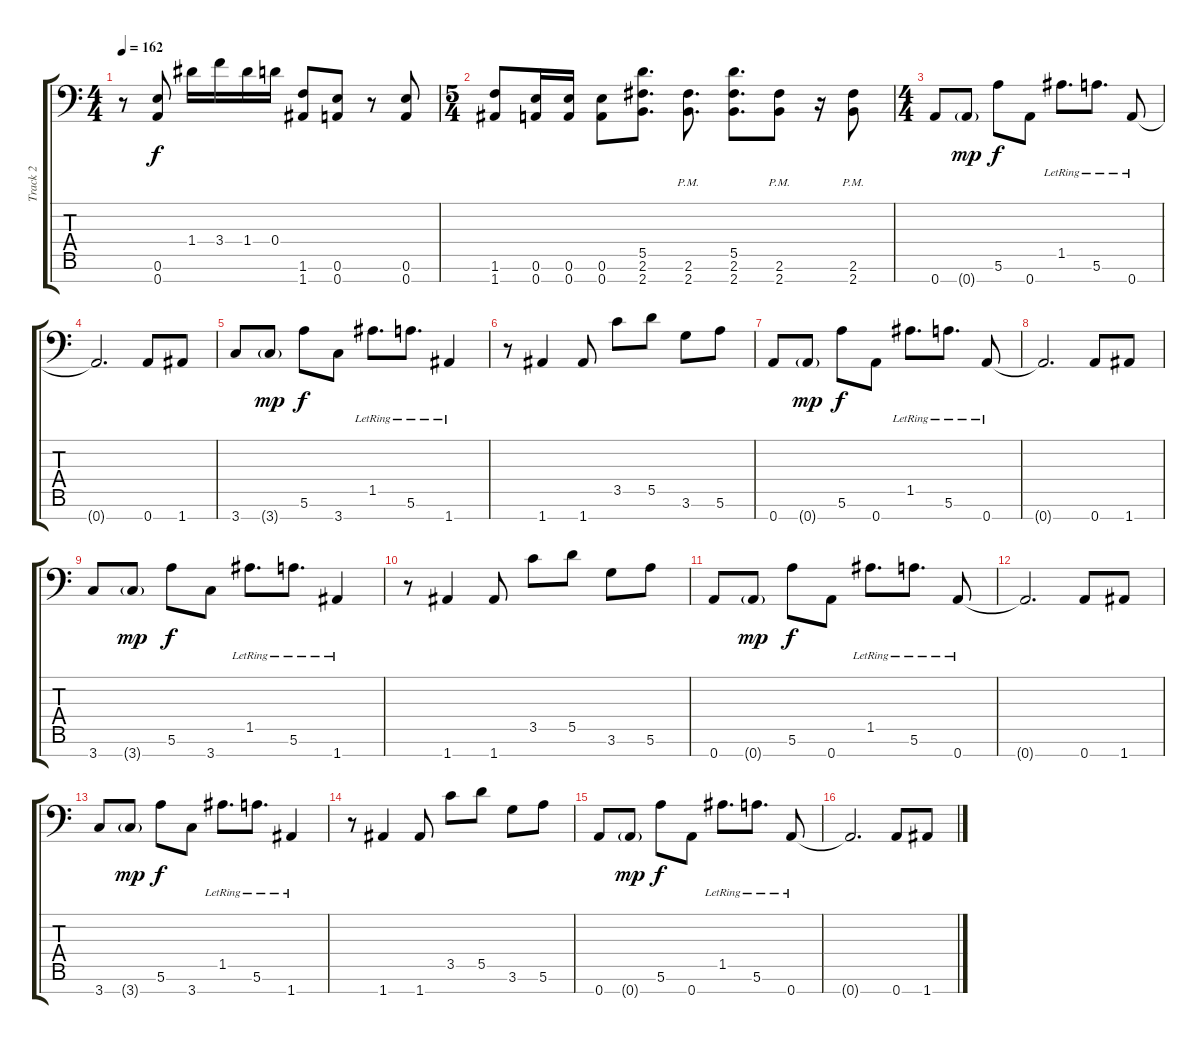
\track ("Track 2" "Track 2") {instrument overdrivenguitar}
\staff {score tabs}
\tuning (E4 B3 G3 D3 A2 E2 A1) {hide}
\ts (4 4)
\tempo 162
\clef f4
\ks c
r.8{dy f} (0.6 0.7).8 1.4.16 3.4.16 1.4.16 0.4.16 (1.6 1.7).8 (0.6 0.7).8 r.8 (0.6 0.7).8 |
\ts (5 4)
(1.6 1.7).8 (0.6 0.7).16 (0.6 0.7).16 (0.6 0.7).8 (5.5 2.6 2.7).8{d} (2.6{pm} 2.7{pm}).8{d} (5.5 2.6 2.7).8{d} (2.6{pm} 2.7{pm}).8 r.16 (2.6{pm} 2.7{pm}).8 |
\ts (4 4)
0.7.8 0.7{g}.8{dy mp} 5.6.8{dy f} 0.7.8 1.5{lr}.8{d} 5.6{lr}.8{d} 0.7{lr}.8 |
0.7{t}.2{d} 0.7.8 1.7.8 |
3.7.8 3.7{g}.8{dy mp} 5.6.8{dy f} 3.7.8 1.5{lr}.8{d} 5.6{lr}.8{d} 1.7{lr}.4 |
r.8 1.7.4 1.7.8 3.5.8 5.5.8 3.6.8 5.6.8 |
0.7.8 0.7{g}.8{dy mp} 5.6.8{dy f} 0.7.8 1.5{lr}.8{d} 5.6{lr}.8{d} 0.7{lr}.8 |
0.7{t}.2{d} 0.7.8 1.7.8 |
3.7.8 3.7{g}.8{dy mp} 5.6.8{dy f} 3.7.8 1.5{lr}.8{d} 5.6{lr}.8{d} 1.7{lr}.4 |
r.8 1.7.4 1.7.8 3.5.8 5.5.8 3.6.8 5.6.8 |
0.7.8 0.7{g}.8{dy mp} 5.6.8{dy f} 0.7.8 1.5{lr}.8{d} 5.6{lr}.8{d} 0.7{lr}.8 |
0.7{t}.2{d} 0.7.8 1.7.8 |
3.7.8 3.7{g}.8{dy mp} 5.6.8{dy f} 3.7.8 1.5{lr}.8{d} 5.6{lr}.8{d} 1.7{lr}.4 |
r.8 1.7.4 1.7.8 3.5.8 5.5.8 3.6.8 5.6.8 |
0.7.8 0.7{g}.8{dy mp} 5.6.8{dy f} 0.7.8 1.5{lr}.8{d} 5.6{lr}.8{d} 0.7{lr}.8 |
0.7{t}.2{d} 0.7.8 1.7.8
